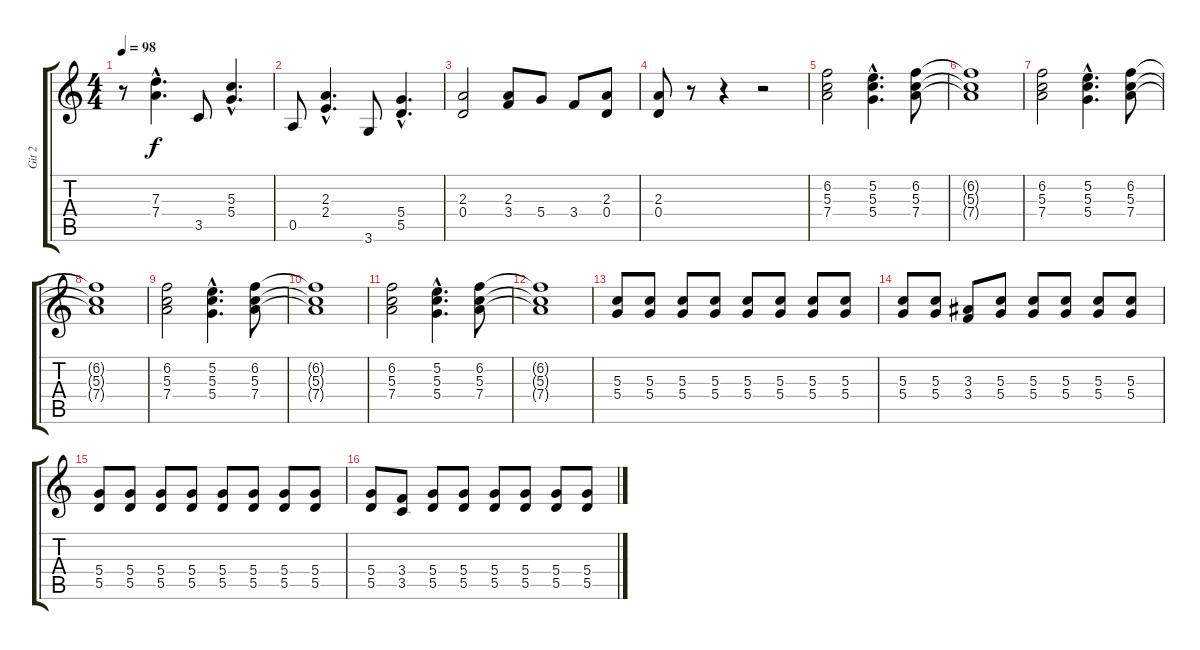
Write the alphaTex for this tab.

\track ("Git 2" "Git 2") {instrument overdrivenguitar}
\staff {score tabs}
\tuning (E4 B3 G3 D3 A2 E2) {hide}
\ts (4 4)
\tempo 98
\clef g2
\ks c
r.8{dy f} (7.3{hac} 7.4{hac}).4{d} 3.5.8 (5.3{hac} 5.4{hac}).4{d} |
0.5.8 (2.3{hac} 2.4{hac}).4{d} 3.6.8 (5.4{hac} 5.5{hac}).4{d} |
(2.3 0.4).2 (2.3 3.4).8 5.4.8 3.4.8 (2.3 0.4).8 |
(2.3 0.4).8 r.8 r.4 r.2 |
(6.2 5.3 7.4).2 (5.2{hac} 5.3{hac} 5.4{hac}).4{d} (6.2 5.3 7.4).8 |
(6.2{t} 5.3{t} 7.4{t}).1 |
(6.2 5.3 7.4).2 (5.2{hac} 5.3{hac} 5.4{hac}).4{d} (6.2 5.3 7.4).8 |
(6.2{t} 5.3{t} 7.4{t}).1 |
(6.2 5.3 7.4).2 (5.2{hac} 5.3{hac} 5.4{hac}).4{d} (6.2 5.3 7.4).8 |
(6.2{t} 5.3{t} 7.4{t}).1 |
(6.2 5.3 7.4).2 (5.2{hac} 5.3{hac} 5.4{hac}).4{d} (6.2 5.3 7.4).8 |
(6.2{t} 5.3{t} 7.4{t}).1 |
(5.3 5.4).8 (5.3 5.4).8 (5.3 5.4).8 (5.3 5.4).8 (5.3 5.4).8 (5.3 5.4).8 (5.3 5.4).8 (5.3 5.4).8 |
(5.3 5.4).8 (5.3 5.4).8 (3.3 3.4).8 (5.3 5.4).8 (5.3 5.4).8 (5.3 5.4).8 (5.3 5.4).8 (5.3 5.4).8 |
(5.4 5.5).8 (5.4 5.5).8 (5.4 5.5).8 (5.4 5.5).8 (5.4 5.5).8 (5.4 5.5).8 (5.4 5.5).8 (5.4 5.5).8 |
(5.4 5.5).8 (3.4 3.5).8 (5.4 5.5).8 (5.4 5.5).8 (5.4 5.5).8 (5.4 5.5).8 (5.4 5.5).8 (5.4 5.5).8
